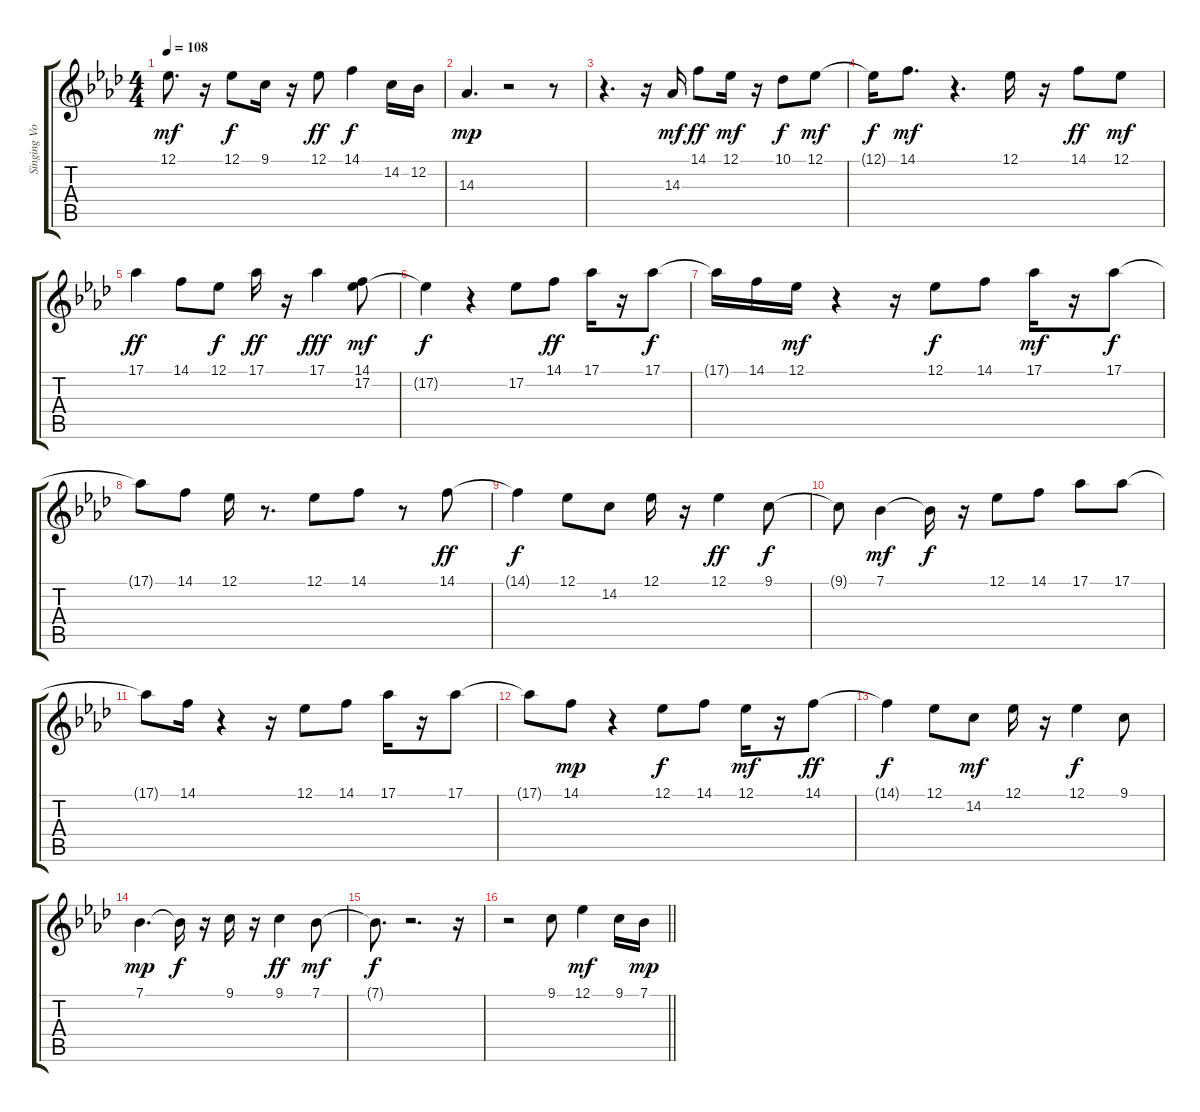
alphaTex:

\track ("Singing Voice" "Singing Vo") {instrument lead6voice}
\staff {score tabs}
\tuning (Eb4 Bb3 Gb3 Db3 Ab2 Eb2) {hide}
\ts (4 4)
\tempo 108
\clef g2
\ks ab
12.1.8{d dy mf} r.16 12.1.8{dy f} 9.1.16 r.16 12.1.8{dy ff} 14.1.4{dy f} 14.2.16 12.2.16 |
14.3.4{d dy mp} r.2 r.8 |
r.4{d} r.16 14.3.16{dy mf} 14.1.8{dy ff} 12.1.16{dy mf} r.16 10.1.8{dy f} 12.1.8{dy mf} |
12.1{t}.16{dy f} 14.1.8{d dy mf} r.4{d} 12.1.16 r.16 14.1.8{dy ff} 12.1.8{dy mf} |
17.1.4{dy ff} 14.1.8 12.1.8{dy f} 17.1.16{dy ff} r.16 17.1.4{dy fff} (14.1 17.2).8{dy mf} |
17.2{t}.4{dy f} r.4 17.2.8 14.1.8{dy ff} 17.1.16 r.16 17.1.8{dy f} |
17.1{t}.16 14.1.16 12.1.16{dy mf} r.4 r.16 12.1.8{dy f} 14.1.8 17.1.16{dy mf} r.16 17.1.8{dy f} |
17.1{t}.8 14.1.8 12.1.16 r.8{d} 12.1.8 14.1.8 r.8 14.1.8{dy ff} |
14.1{t}.4{dy f} 12.1.8 14.2.8 12.1.16 r.16 12.1.4{dy ff} 9.1.8{dy f} |
9.1{t}.8 7.1.4{dy mf} 7.1{t}.16{dy f} r.16 12.1.8 14.1.8 17.1.8 17.1.8 |
17.1{t}.8 14.1.16 r.4 r.16 12.1.8 14.1.8 17.1.16 r.16 17.1.8 |
17.1{t}.8 14.1.8{dy mp} r.4 12.1.8{dy f} 14.1.8 12.1.16{dy mf} r.16 14.1.8{dy ff} |
14.1{t}.4{dy f} 12.1.8 14.2.8{dy mf} 12.1.16 r.16 12.1.4{dy f} 9.1.8 |
7.1.4{d dy mp} 7.1{t}.16{dy f} r.16 9.1.16 r.16 9.1.4{dy ff} 7.1.8{dy mf} |
7.1{t}.8{d dy f} r.2{d} r.16 |
\barLineRight lightlight
r.2 9.1.8 12.1.4{dy mf} 9.1.16 7.1.16{dy mp}
